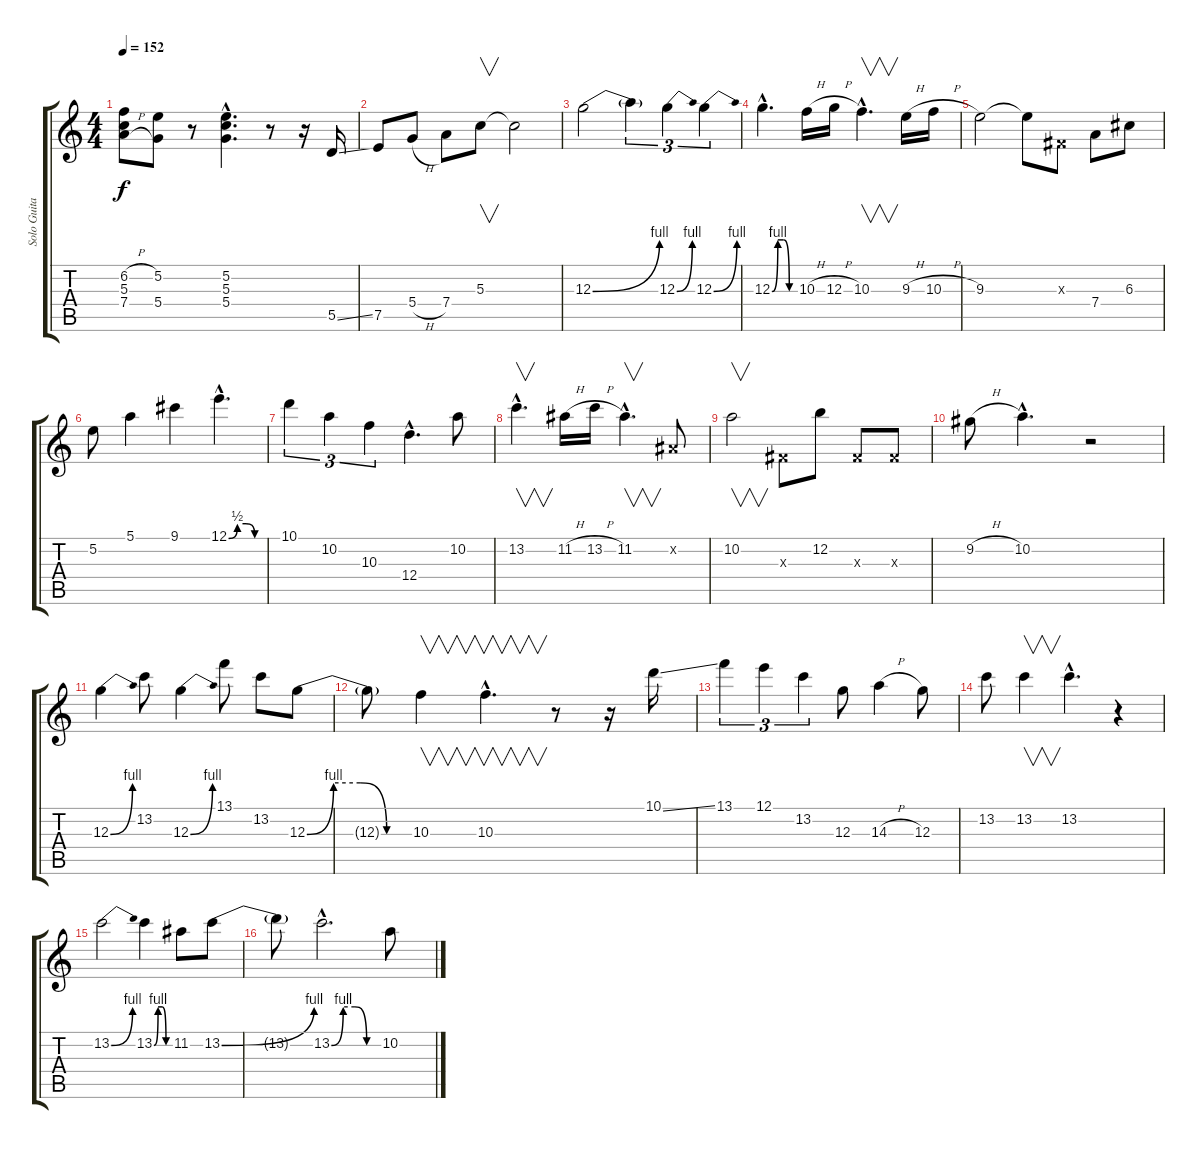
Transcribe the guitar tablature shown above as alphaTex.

\track ("Solo Guitar" "Solo Guita") {instrument electricguitarclean}
\staff {score tabs}
\tuning (E4 B3 G3 D3 A2 E2) {hide}
\ts (4 4)
\tempo 152
\clef g2
\ks c
(6.2{h} 5.3 7.4{h}).8{dy f} (5.2 5.4).8 r.8 (5.2{hac} 5.3{hac} 5.4{hac}).4{d} r.8 r.16 5.5{ss}.16 |
7.5.8 5.4{h}.8 7.4.8 5.3.8{v} 5.3{t}.2 |
12.3{be (bend 0 0 60 4)}.2 12.3{t}.4{tu (3 2)} 12.3{be (bend 0 0 60 4)}.4{tu (3 2)} 12.3{be (bend 0 0 60 4)}.4{tu (3 2)} |
12.3{be (custom 0 0 15 4 30 4 45 0 60 0) hac}.4{d} 10.3{h}.16 12.3{h}.16 10.3{hac}.4{v d} 9.3{h}.16 10.3{h}.16 |
9.3.2 9.3{t}.8 -1.3{x}.8 7.4.8 6.3.8 |
5.2.8 5.1.4 9.1.4 12.1{be (custom 0 0 15 2 30 2 45 0 60 0) hac}.4{d} |
10.1.4{tu (3 2)} 10.2.4{tu (3 2)} 10.3.4{tu (3 2)} 12.4{hac}.4{d} 10.2.8 |
13.2{hac}.4{v d} 11.2{h}.16 13.2{h}.16 11.2{hac}.4{v d} -1.2{x}.8 |
10.2.2{v} -1.3{x}.8 12.2.8 -1.3{x}.8 -1.3{x}.8 |
9.2{h}.8 10.2{hac}.4{d} r.2 |
12.3{be (bend 0 0 60 4)}.4 13.2.8 12.3{be (bend 0 0 60 4)}.4 13.1.8 13.2.8 12.3{be (custom 0 0 15 4 30 4 45 0 60 0)}.8 |
12.3{t}.8 10.3.4{v} 10.3{hac}.4{v d} r.8 r.16 10.1{ss}.16 |
13.1.4{tu (3 2)} 12.1.4{tu (3 2)} 13.2.4{tu (3 2)} 12.3.8 14.3{h}.4 12.3.8 |
13.2.8 13.2.4{v} 13.2{hac}.4{d} r.4 |
13.2{be (bend 0 0 60 4)}.2 13.2{be (custom 0 0 15 4 30 4 45 0 60 0)}.4 11.2.8 13.2{be (bend 0 0 60 4)}.8 |
13.2{t}.8 13.2{be (custom 0 0 15 4 30 4 45 0 60 0) hac}.2{d} 10.2.8
